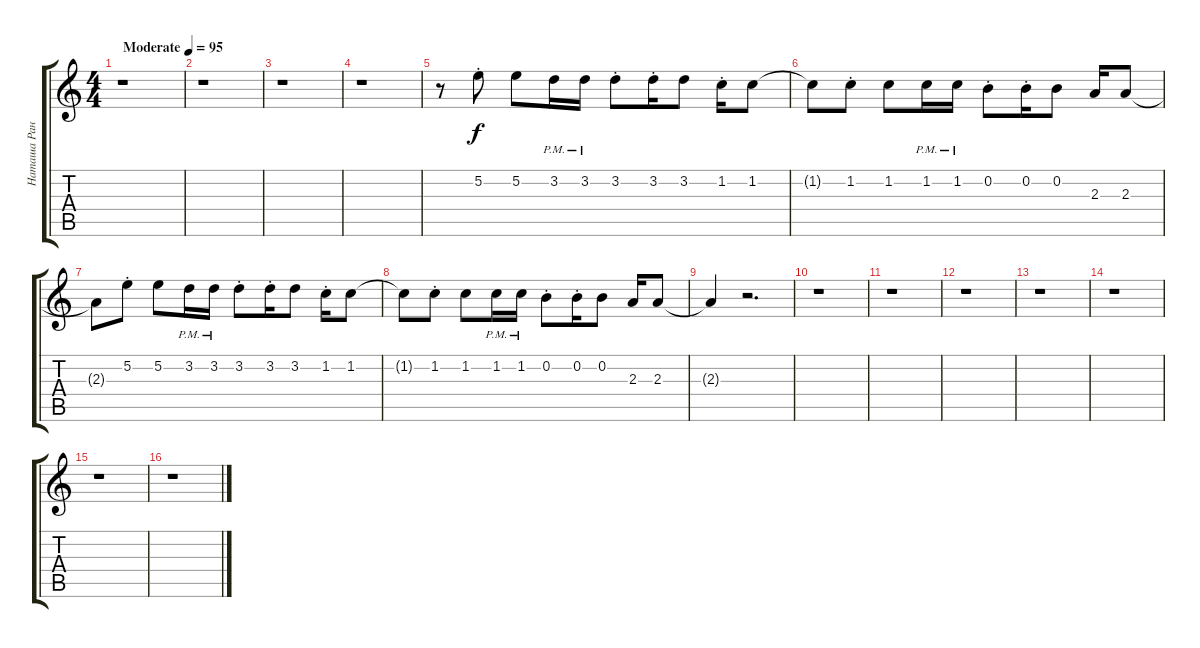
\track ("Наташа Ранетка" "Наташа Ран") {instrument distortionguitar}
\staff {score tabs}
\tuning (E4 B3 G3 D3 A2 E2) {hide}
\ts (4 4)
\tempo (95 "Moderate")
\clef g2
\ks c
r.1{dy f instrument distortionguitar} |
r.1 |
r.1 |
r.1 |
r.8 5.2{st}.8 5.2.8 3.2{pm}.16 3.2{pm}.16 3.2{st}.8 3.2{st}.16 3.2.8 1.2{st}.16 1.2.8 |
1.2{t}.8 1.2{st}.8 1.2.8 1.2{pm}.16 1.2{pm}.16 0.2{st}.8 0.2{st}.16 0.2.8 2.3.16 2.3.8 |
2.3{t}.8 5.2{st}.8 5.2.8 3.2{pm}.16 3.2{pm}.16 3.2{st}.8 3.2{st}.16 3.2.8 1.2{st}.16 1.2.8 |
1.2{t}.8 1.2{st}.8 1.2.8 1.2{pm}.16 1.2{pm}.16 0.2{st}.8 0.2{st}.16 0.2.8 2.3.16 2.3.8 |
2.3{t}.4 r.2{d} |
r.1 |
r.1 |
r.1 |
r.1 |
r.1 |
r.1 |
r.1
